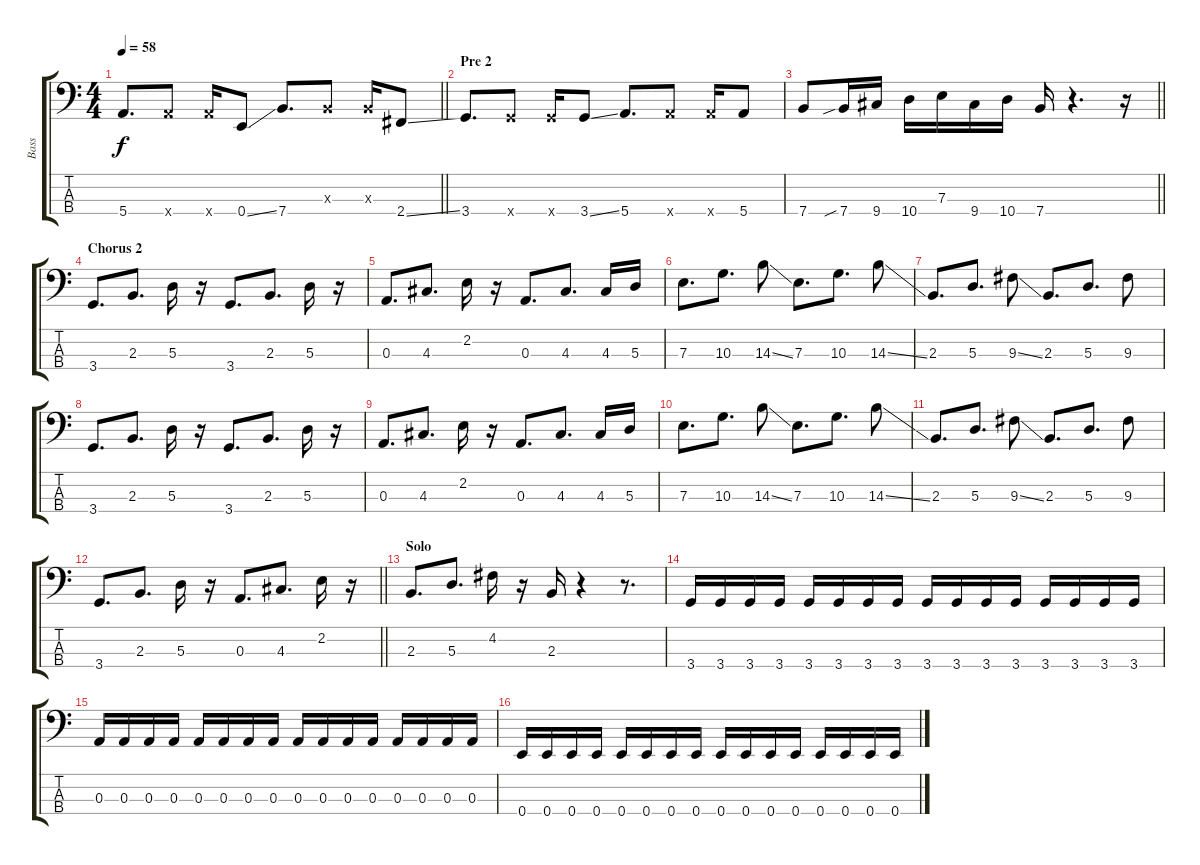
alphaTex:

\track ("Bass" "Bass") {instrument electricbassfinger}
\staff {score tabs}
\tuning (G2 D2 A1 E1) {hide}
\ts (4 4)
\tempo 58
\clef f4
\barLineRight lightlight
\ks c
5.4.8{d dy f} 5.4{x}.8 5.4{x}.16 0.4{ss}.8 7.4.8{d} 2.3{x}.8 2.3{x}.16 2.4{ss}.8 |
\section ("" "Pre 2")
3.4.8{d} 3.4{x}.8 3.4{x}.16 3.4{ss}.8 5.4.8{d} 5.4{x}.8 5.4{x}.16 5.4.8 |
\barLineRight lightlight
7.4.8 7.4{sib}.16 9.4.16 10.4.16 7.3.16 9.4.16 10.4.16 7.4.16 r.4{d} r.16 |
\section ("" "Chorus 2")
3.4.8{d} 2.3.8{d} 5.3.16 r.16 3.4.8{d} 2.3.8{d} 5.3.16 r.16 |
0.3.8{d} 4.3.8{d} 2.2.16 r.16 0.3.8{d} 4.3.8{d} 4.3.16 5.3.16 |
7.3.8{d} 10.3.8{d} 14.3{ss}.8 7.3.8{d} 10.3.8{d} 14.3{ss}.8 |
2.3.8{d} 5.3.8{d} 9.3{ss}.8 2.3.8{d} 5.3.8{d} 9.3.8 |
3.4.8{d} 2.3.8{d} 5.3.16 r.16 3.4.8{d} 2.3.8{d} 5.3.16 r.16 |
0.3.8{d} 4.3.8{d} 2.2.16 r.16 0.3.8{d} 4.3.8{d} 4.3.16 5.3.16 |
7.3.8{d} 10.3.8{d} 14.3{ss}.8 7.3.8{d} 10.3.8{d} 14.3{ss}.8 |
2.3.8{d} 5.3.8{d} 9.3{ss}.8 2.3.8{d} 5.3.8{d} 9.3.8 |
\barLineRight lightlight
3.4.8{d} 2.3.8{d} 5.3.16 r.16 0.3.8{d} 4.3.8{d} 2.2.16 r.16 |
\section ("" "Solo")
2.3.8{d} 5.3.8{d} 4.2.16 r.16 2.3.16 r.4 r.8{d} |
3.4.16 3.4.16 3.4.16 3.4.16 3.4.16 3.4.16 3.4.16 3.4.16 3.4.16 3.4.16 3.4.16 3.4.16 3.4.16 3.4.16 3.4.16 3.4.16 |
0.3.16 0.3.16 0.3.16 0.3.16 0.3.16 0.3.16 0.3.16 0.3.16 0.3.16 0.3.16 0.3.16 0.3.16 0.3.16 0.3.16 0.3.16 0.3.16 |
0.4.16 0.4.16 0.4.16 0.4.16 0.4.16 0.4.16 0.4.16 0.4.16 0.4.16 0.4.16 0.4.16 0.4.16 0.4.16 0.4.16 0.4.16 0.4.16
